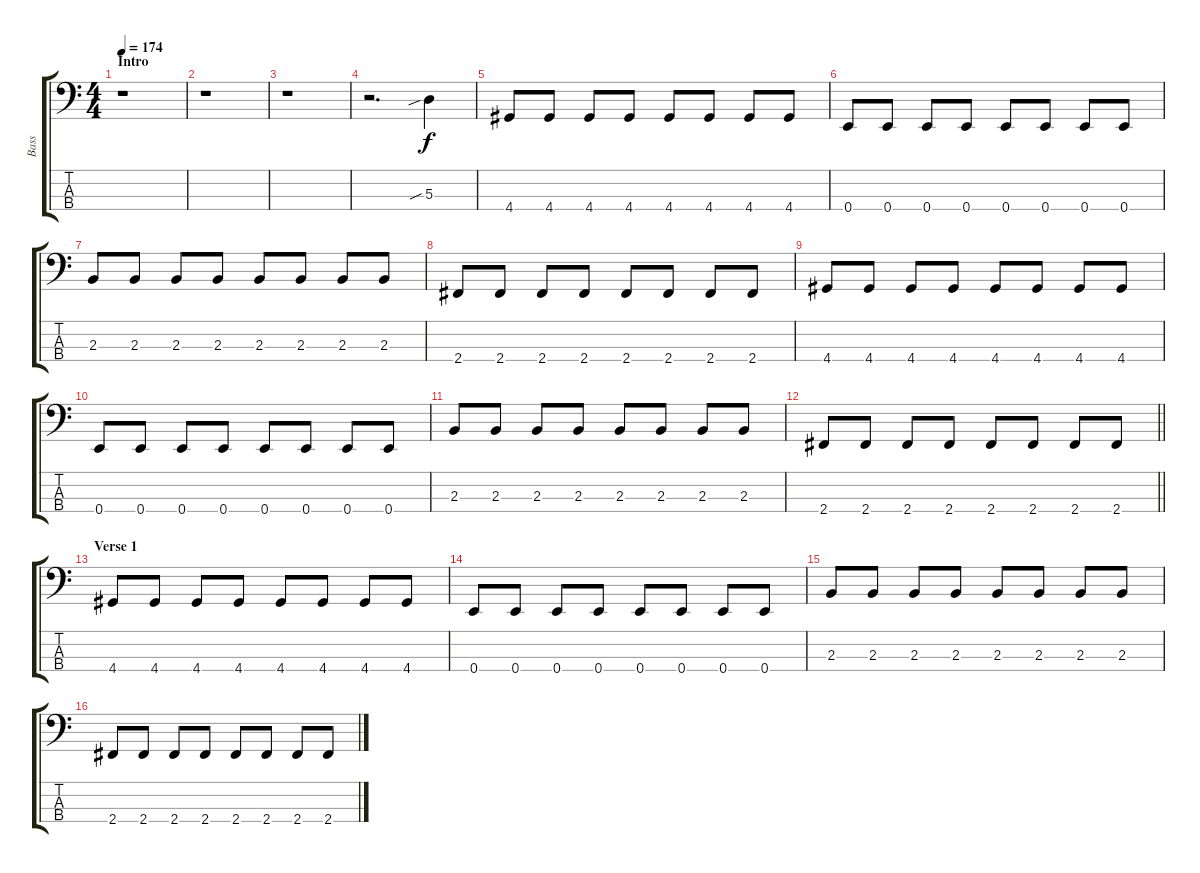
\track ("Bass" "Bass") {instrument electricbassfinger}
\staff {score tabs}
\tuning (G2 D2 A1 E1) {hide}
\ts (4 4)
\section ("" "Intro")
\tempo 174
\clef f4
\ks c
r.1{dy f instrument electricbassfinger} |
r.1 |
r.1 |
r.2{d} 5.3{sib}.4 |
4.4.8 4.4.8 4.4.8 4.4.8 4.4.8 4.4.8 4.4.8 4.4.8 |
0.4.8 0.4.8 0.4.8 0.4.8 0.4.8 0.4.8 0.4.8 0.4.8 |
2.3.8 2.3.8 2.3.8 2.3.8 2.3.8 2.3.8 2.3.8 2.3.8 |
2.4.8 2.4.8 2.4.8 2.4.8 2.4.8 2.4.8 2.4.8 2.4.8 |
4.4.8 4.4.8 4.4.8 4.4.8 4.4.8 4.4.8 4.4.8 4.4.8 |
0.4.8 0.4.8 0.4.8 0.4.8 0.4.8 0.4.8 0.4.8 0.4.8 |
2.3.8 2.3.8 2.3.8 2.3.8 2.3.8 2.3.8 2.3.8 2.3.8 |
\barLineRight lightlight
2.4.8 2.4.8 2.4.8 2.4.8 2.4.8 2.4.8 2.4.8 2.4.8 |
\section ("" "Verse 1")
4.4.8 4.4.8 4.4.8 4.4.8 4.4.8 4.4.8 4.4.8 4.4.8 |
0.4.8 0.4.8 0.4.8 0.4.8 0.4.8 0.4.8 0.4.8 0.4.8 |
2.3.8 2.3.8 2.3.8 2.3.8 2.3.8 2.3.8 2.3.8 2.3.8 |
2.4.8 2.4.8 2.4.8 2.4.8 2.4.8 2.4.8 2.4.8 2.4.8
